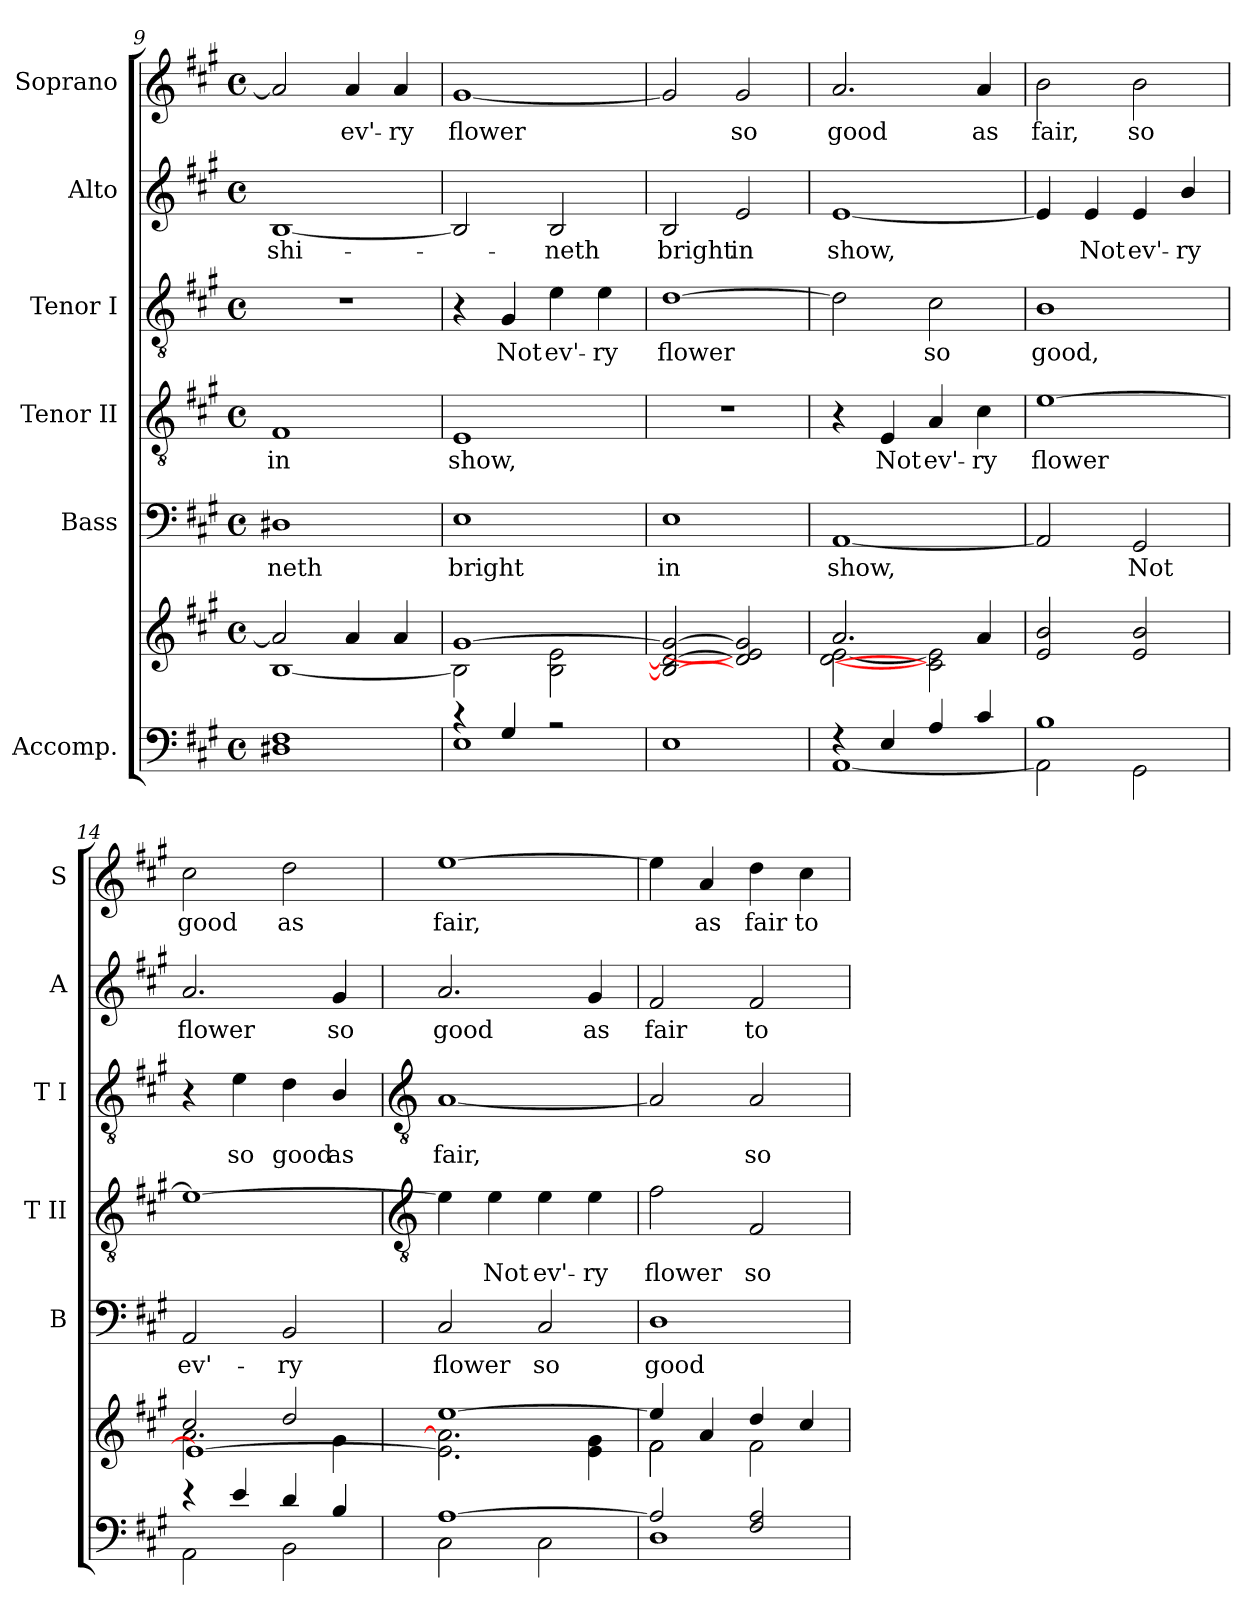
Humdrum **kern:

**kern	**kern	**kern	**text	**kern	**text	**kern	**text	**kern	**text	**kern	**text
*part6	*part6	*part5	*part5	*part4	*part4	*part3	*part3	*part2	*part2	*part1	*part1
*staff7	*staff6	*staff5	*staff5	*staff4	*staff4	*staff3	*staff3	*staff2	*staff2	*staff1	*staff1
*I"Accomp.	*	*I"Bass	*	*I"Tenor II	*	*I"Tenor I	*	*I"Alto	*	*I"Soprano	*
*	*	*I'B	*	*I'T II	*	*I'T I	*	*I'A	*	*I'S	*
*clefF4	*clefG2	*clefF4	*	*clefGv2	*	*clefGv2	*	*clefG2	*	*clefG2	*
*k[f#c#g#]	*k[f#c#g#]	*k[f#c#g#]	*	*k[f#c#g#]	*	*k[f#c#g#]	*	*k[f#c#g#]	*	*k[f#c#g#]	*
*A:	*A:	*A:	*	*A:	*	*A:	*	*A:	*	*A:	*
*M4/4	*M4/4	*M4/4	*	*M4/4	*	*M4/4	*	*M4/4	*	*M4/4	*
*met(c)	*met(c)	*met(c)	*	*met(c)	*	*met(c)	*	*met(c)	*	*met(c)	*
=9	=9	=9	=9	=9	=9	=9	=9	=9	=9	=9	=9
*^	*^	*	*	*	*	*	*	*	*	*	*
*	*	*	*^	*	*	*	*	*	*	*	*	*	*
!	!	!	!	!	!	!LO:LY:b	!	!LO:LY:b	!	!	!	!LO:LY:b	!	!
1F#/	1D#X\	2a/]	[1B\	1ryy	1D#X	-neth	1F#	in	1r	.	[1B	shi-	2a]	.
!	!	!	!	!	!	!	!	!	!	!	!	!	!	!LO:LY:b
.	.	4a/	.	.	.	.	.	.	.	.	.	.	4a	ev'-
!	!	!	!	!	!	!	!	!	!	!	!	!	!	!LO:LY:b
.	.	4a/	.	.	.	.	.	.	.	.	.	.	4a	-ry
=10	=10	=10	=10	=10	=10	=10	=10	=10	=10	=10	=10	=10	=10	=10
!	!	!	!	!	!	!LO:LY:b	!	!LO:LY:b	!	!	!	!	!	!LO:LY:b
4r	1E\	[1g#/	2B\]	1ryy	1E	bright	1E	show,	4r	.	2B]	.	[1g#	flower
!	!	!	!	!	!	!	!	!	!	!LO:LY:b	!	!	!	!
4G#/	.	.	.	.	.	.	.	.	4G#	Not	.	.	.	.
!	!	!	!	!	!	!	!	!	!	!LO:LY:b	!	!LO:LY:b	!	!
2r	.	.	2B\ 2e\	.	.	.	.	.	4e	ev'-	2B	neth	.	.
!	!	!	!	!	!	!	!	!	!	!LO:LY:b	!	!	!	!
.	.	.	.	.	.	.	.	.	4e	-ry	.	.	.	.
=11	=11	=11	=11	=11	=11	=11	=11	=11	=11	=11	=11	=11	=11	=11
!	!	!	!	!	!	!LO:LY:b	!	!	!	!LO:LY:b	!	!LO:LY:b	!	!
1ryy	1E\	2B/_ 2d/_ 2g#/_	1ryy	1ryy	1E	in	1r	.	[1d	flower	2B	bright	2g#]	.
!	!	!	!	!	!	!	!	!	!	!	!	!LO:LY:b	!	!LO:LY:b
.	.	2d/] 2e/] 2g#/]	.	.	.	.	.	.	.	.	2e	in	2g#	so
=12	=12	=12	=12	=12	=12	=12	=12	=12	=12	=12	=12	=12	=12	=12
!	!	!	!	!	!	!LO:LY:b	!	!	!	!	!	!LO:LY:b	!	!LO:LY:b
4r	[1AA\	2.a/	[2d\ [2e\	1ryy	[1AA	show,	4r	.	2d]	.	[1e	show,	2.a	good
!	!	!	!	!	!	!	!	!LO:LY:b	!	!	!	!	!	!
4E/	.	.	.	.	.	.	4E	Not	.	.	.	.	.	.
!	!	!	!	!	!	!	!	!LO:LY:b	!	!LO:LY:b	!	!	!	!
4A/	.	.	2c#\] 2e\]	.	.	.	4A	ev'-	2c#	so	.	.	.	.
!	!	!	!	!	!	!	!	!LO:LY:b	!	!	!	!	!	!LO:LY:b
4c#/	.	4a/	.	.	.	.	4c#	-ry	.	.	.	.	4a	as
=13	=13	=13	=13	=13	=13	=13	=13	=13	=13	=13	=13	=13	=13	=13
!	!	!	!	!	!	!	!	!LO:LY:b	!	!LO:LY:b	!	!	!	!LO:LY:b
1B/	2AA\]	2e/ 2b/	1ryy	1ryy	2AA]	.	[1e	flower	1B	good,	4e]	.	2b	fair,
!	!	!	!	!	!	!	!	!	!	!	!	!LO:LY:b	!	!
.	.	.	.	.	.	.	.	.	.	.	4e	Not	.	.
!	!	!	!	!	!	!LO:LY:b	!	!	!	!	!	!LO:LY:b	!	!LO:LY:b
.	2GG#\	2e/ 2b/	.	.	2GG#	Not	.	.	.	.	4e	ev'-	2b	so
!	!	!	!	!	!	!	!	!	!	!	!	!LO:LY:b	!	!
.	.	.	.	.	.	.	.	.	.	.	4b/	-ry	.	.
=14	=14	=14	=14	=14	=14	=14	=14	=14	=14	=14	=14	=14	=14	=14
!	!	!	!	!	!	!LO:LY:b	!	!	!	!	!	!LO:LY:b	!	!LO:LY:b
4r	2AA\	2cc#/	2.a\	1e\_	2AA	ev'-	1e_	.	4r	.	2.a	flower	2cc#	good
!	!	!	!	!	!	!	!	!	!	!LO:LY:b	!	!	!	!
4e/	.	.	.	.	.	.	.	.	4e	so	.	.	.	.
!	!	!	!	!	!	!LO:LY:b	!	!	!	!LO:LY:b	!	!	!	!LO:LY:b
4d/	2BB\	2dd/	.	.	2BB	-ry	.	.	4d	good	.	.	2dd	as
!	!	!	!	!	!	!	!	!	!	!LO:LY:b	!	!LO:LY:b	!	!
4B/	.	.	4g#\	.	.	.	.	.	4B/	as	4g#	so	.	.
!!LO:LB:g=z
=15	=15	=15	=15	=15	=15	=15	=15	=15	=15	=15	=15	=15	=15	=15
*	*	*	*	*	*	*	*clefGv2	*	*clefGv2	*	*	*	*	*
!	!	!	!	!	!	!LO:LY:b	!	!	!	!LO:LY:b	!	!LO:LY:b	!	!LO:LY:b
[1A/	2C#\	[1ee/	1ryy	2.e\] 2.a\]	2C#	flower	4e]	.	[1A	fair,	2.a	good	[1ee	fair,
!	!	!	!	!	!	!	!	!LO:LY:b	!	!	!	!	!	!
.	.	.	.	.	.	.	4e	Not	.	.	.	.	.	.
!	!	!	!	!	!	!LO:LY:b	!	!LO:LY:b	!	!	!	!	!	!
.	2C#\	.	.	.	2C#	so	4e	ev'-	.	.	.	.	.	.
!	!	!	!	!	!	!	!	!LO:LY:b	!	!	!	!LO:LY:b	!	!
.	.	.	.	4e\ 4g#\	.	.	4e	-ry	.	.	4g#	as	.	.
=16	=16	=16	=16	=16	=16	=16	=16	=16	=16	=16	=16	=16	=16	=16
!	!	!	!	!	!	!LO:LY:b	!	!LO:LY:b	!	!	!	!LO:LY:b	!	!
2A/]	1D\	4ee/]	2f#\	2f#\	1D	good	2f#	flower	2A]	.	2f#	fair	4ee]	.
!	!	!	!	!	!	!	!	!	!	!	!	!	!	!LO:LY:b
.	.	4a/	.	.	.	.	.	.	.	.	.	.	4a	as
!	!	!	!	!	!	!	!	!LO:LY:b	!	!LO:LY:b	!	!LO:LY:b	!	!LO:LY:b
2F#/ 2A/	.	4dd/	2f#\	2ryy	.	.	2F#	so	2A	so	2f#	to	4dd	fair
!	!	!	!	!	!	!	!	!	!	!	!	!	!	!LO:LY:b
.	.	4cc#/	.	.	.	.	.	.	.	.	.	.	4cc#	to
*v	*v	*	*	*	*	*	*	*	*	*	*	*	*	*
*	*v	*v	*v	*	*	*	*	*	*	*	*	*	*
=	=	=	=	=	=	=	=	=	=	=	=
*-	*-	*-	*-	*-	*-	*-	*-	*-	*-	*-	*-
